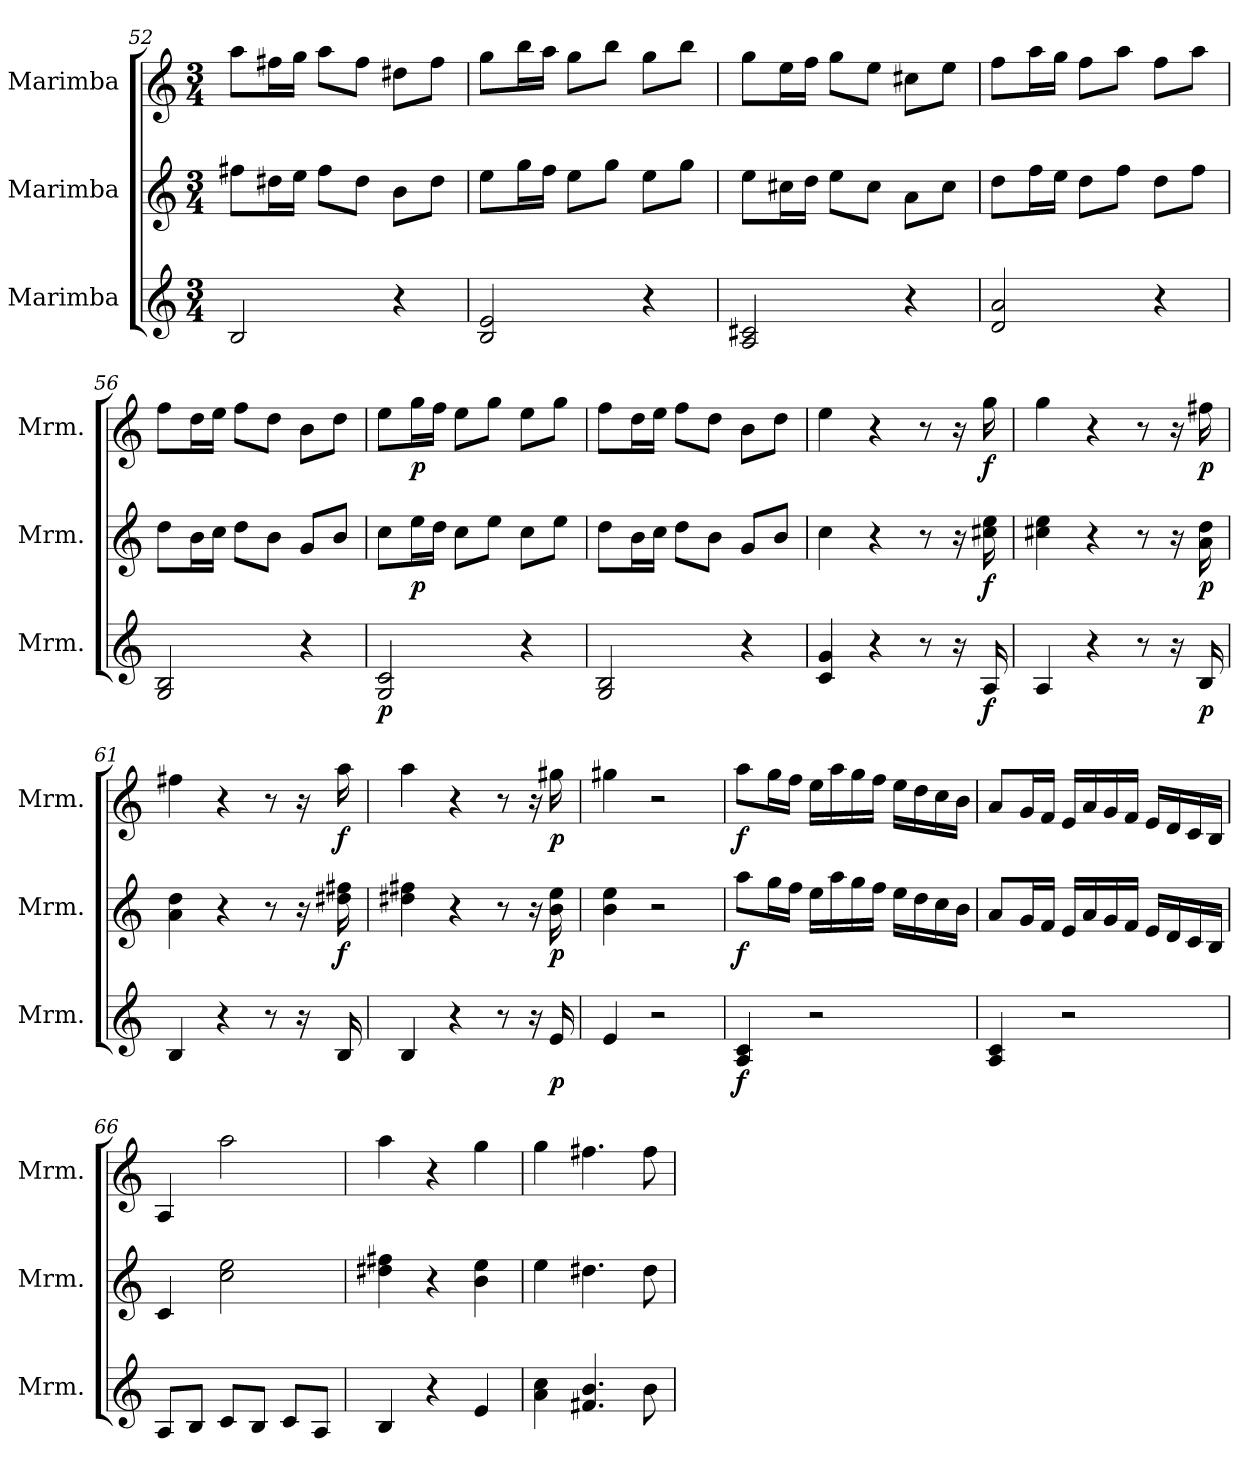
**kern	**dynam	**kern	**dynam	**kern	**dynam
*part3	*part3	*part2	*part2	*part1	*part1
*staff3	*staff3	*staff2	*staff2	*staff1	*staff1
*I"Marimba	*	*I"Marimba	*	*I"Marimba	*
*I'Mrm.	*	*I'Mrm.	*	*I'Mrm.	*
!!LO:LB:g=z
*clefG2	*	*clefG2	*	*clefG2	*
*k[]	*	*k[]	*	*k[]	*
*M3/4	*	*M3/4	*	*M3/4	*
=52	=52	=52	=52	=52	=52
2B/	.	8ff#X\L	.	8aa\L	.
.	.	16dd#X\L	.	16ff#X\L	.
.	.	16ee\JJ	.	16gg\JJ	.
.	.	8ff#\L	.	8aa\L	.
.	.	8dd#\J	.	8ff#\J	.
4r	.	8b\L	.	8dd#X\L	.
.	.	8dd#\J	.	8ff#\J	.
=53	=53	=53	=53	=53	=53
2B/ 2e/	.	8ee\L	.	8gg\L	.
.	.	16gg\L	.	16bb\L	.
.	.	16ff\JJ	.	16aa\JJ	.
.	.	8ee\L	.	8gg\L	.
.	.	8gg\J	.	8bb\J	.
4r	.	8ee\L	.	8gg\L	.
.	.	8gg\J	.	8bb\J	.
=54	=54	=54	=54	=54	=54
2A/ 2c#X/	.	8ee\L	.	8gg\L	.
.	.	16cc#X\L	.	16ee\L	.
.	.	16dd\JJ	.	16ff\JJ	.
.	.	8ee\L	.	8gg\L	.
.	.	8cc#\J	.	8ee\J	.
4r	.	8a\L	.	8cc#X\L	.
.	.	8cc#\J	.	8ee\J	.
=55	=55	=55	=55	=55	=55
2d/ 2a/	.	8dd\L	.	8ff\L	.
.	.	16ff\L	.	16aa\L	.
.	.	16ee\JJ	.	16gg\JJ	.
.	.	8dd\L	.	8ff\L	.
.	.	8ff\J	.	8aa\J	.
4r	.	8dd\L	.	8ff\L	.
.	.	8ff\J	.	8aa\J	.
=56	=56	=56	=56	=56	=56
2G/ 2B/	.	8dd\L	.	8ff\L	.
.	.	16b\L	.	16dd\L	.
.	.	16cc\JJ	.	16ee\JJ	.
.	.	8dd\L	.	8ff\L	.
.	.	8b\J	.	8dd\J	.
4r	.	8g/L	.	8b\L	.
.	.	8b/J	.	8dd\J	.
!!LO:LB:g=z
=57	=57	=57	=57	=57	=57
!	!LO:DY:b	!	!	!	!
2G/ 2c/	p	8cc\L	.	8ee\L	.
!	!	!	!LO:DY:b	!	!LO:DY:b
.	.	16ee\L	p	16gg\L	p
.	.	16dd\JJ	.	16ff\JJ	.
.	.	8cc\L	.	8ee\L	.
.	.	8ee\J	.	8gg\J	.
4r	.	8cc\L	.	8ee\L	.
.	.	8ee\J	.	8gg\J	.
=58	=58	=58	=58	=58	=58
2G/ 2B/	.	8dd\L	.	8ff\L	.
.	.	16b\L	.	16dd\L	.
.	.	16cc\JJ	.	16ee\JJ	.
.	.	8dd\L	.	8ff\L	.
.	.	8b\J	.	8dd\J	.
4r	.	8g/L	.	8b\L	.
.	.	8b/J	.	8dd\J	.
=59	=59	=59	=59	=59	=59
4c/ 4g/	.	4cc\	.	4ee\	.
4r	.	4r	.	4r	.
8r	.	8r	.	8r	.
16r	.	16r	.	16r	.
!	!LO:DY:b	!	!LO:DY:b	!	!LO:DY:b
16A/	f	16cc#X\ 16ee\	f	16gg\	f
=60	=60	=60	=60	=60	=60
4A/	.	4cc#X\ 4ee\	.	4gg\	.
4r	.	4r	.	4r	.
8r	.	8r	.	8r	.
16r	.	16r	.	16r	.
!	!LO:DY:b	!	!LO:DY:b	!	!LO:DY:b
16B/	p	16a\ 16dd\	p	16ff#X\	p
=61	=61	=61	=61	=61	=61
4B/	.	4a\ 4dd\	.	4ff#X\	.
4r	.	4r	.	4r	.
8r	.	8r	.	8r	.
16r	.	16r	.	16r	.
!	!	!	!LO:DY:b	!	!LO:DY:b
16B/	.	16dd#X\ 16ff#X\	f	16aa\	f
=62	=62	=62	=62	=62	=62
4B/	.	4dd#X\ 4ff#X\	.	4aa\	.
4r	.	4r	.	4r	.
8r	.	8r	.	8r	.
16r	.	16r	.	16r	.
!	!LO:DY:b	!	!LO:DY:b	!	!LO:DY:b
16e/	p	16b\ 16ee\	p	16gg#X\	p
=63	=63	=63	=63	=63	=63
4e/	.	4b\ 4ee\	.	4gg#X\	.
2r	.	2r	.	2r	.
!!LO:PB:g=z
=64	=64	=64	=64	=64	=64
!	!LO:DY:b	!	!LO:DY:b	!	!LO:DY:b
4A/ 4c/	f	8aa\L	f	8aa\L	f
.	.	16gg\L	.	16gg\L	.
.	.	16ff\JJ	.	16ff\JJ	.
2r	.	16ee\LL	.	16ee\LL	.
.	.	16aa\	.	16aa\	.
.	.	16gg\	.	16gg\	.
.	.	16ff\JJ	.	16ff\JJ	.
.	.	16ee\LL	.	16ee\LL	.
.	.	16dd\	.	16dd\	.
.	.	16cc\	.	16cc\	.
.	.	16b\JJ	.	16b\JJ	.
=65	=65	=65	=65	=65	=65
4A/ 4c/	.	8a/L	.	8a/L	.
.	.	16g/L	.	16g/L	.
.	.	16f/JJ	.	16f/JJ	.
2r	.	16e/LL	.	16e/LL	.
.	.	16a/	.	16a/	.
.	.	16g/	.	16g/	.
.	.	16f/JJ	.	16f/JJ	.
.	.	16e/LL	.	16e/LL	.
.	.	16d/	.	16d/	.
.	.	16c/	.	16c/	.
.	.	16B/JJ	.	16B/JJ	.
=66	=66	=66	=66	=66	=66
8A/L	.	4c/	.	4A/	.
8B/J	.	.	.	.	.
8c/L	.	2cc\ 2ee\	.	2aa\	.
8B/J	.	.	.	.	.
8c/L	.	.	.	.	.
8A/J	.	.	.	.	.
=67	=67	=67	=67	=67	=67
4B/	.	4dd#X\ 4ff#X\	.	4aa\	.
4r	.	4r	.	4r	.
4e/	.	4b\ 4ee\	.	4gg\	.
=68	=68	=68	=68	=68	=68
4a\ 4cc\	.	4ee\	.	4gg\	.
4.f#X/ 4.b/	.	4.dd#X\	.	4.ff#X\	.
8b\	.	8dd#\	.	8ff#\	.
=	=	=	=	=	=
*-	*-	*-	*-	*-	*-
